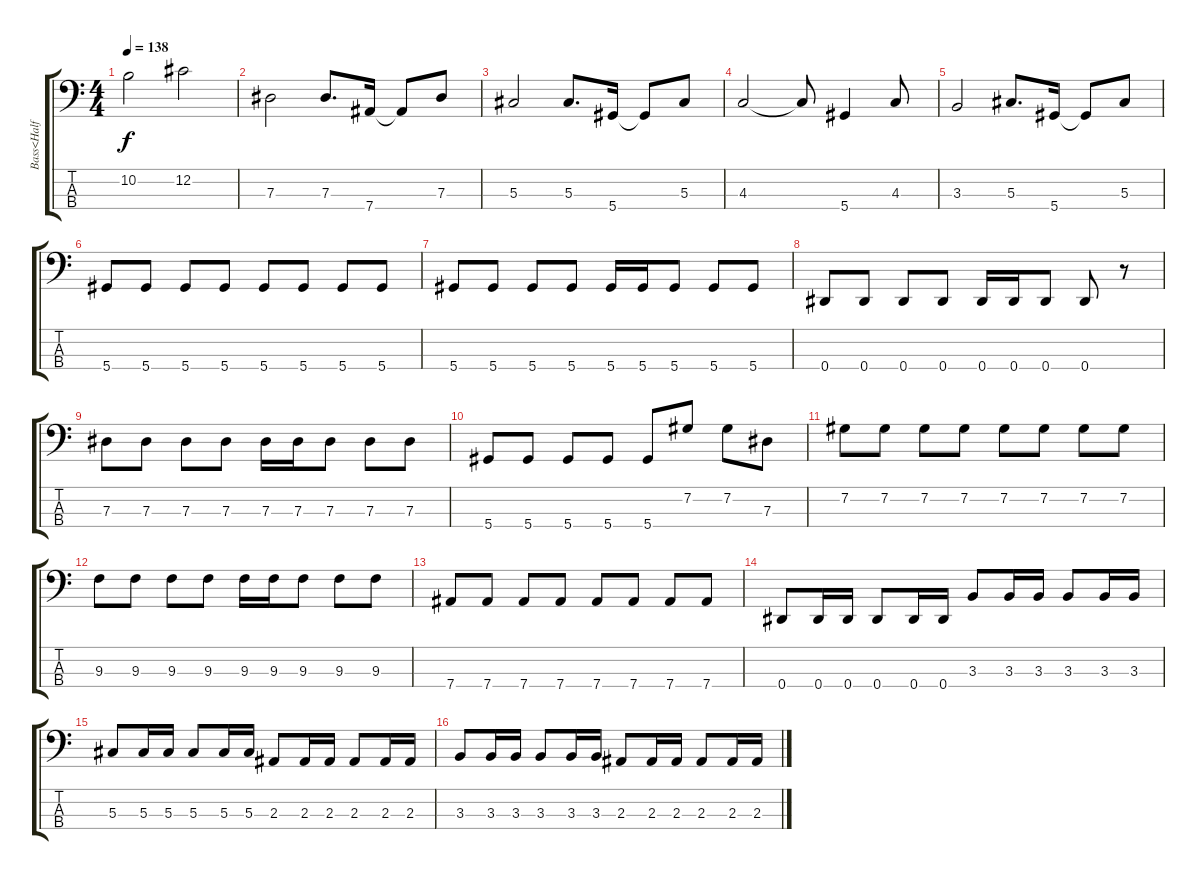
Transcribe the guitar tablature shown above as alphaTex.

\track ("Bass<Half Down>" "Bass<Half ") {instrument electricbasspick}
\staff {score tabs}
\tuning (Gb2 Db2 Ab1 Eb1) {hide}
\ts (4 4)
\tempo 138
\clef f4
\ks c
10.2.2{dy f} 12.2.2 |
7.3.2 7.3.8{d} 7.4.16 7.4{t}.8 7.3.8 |
5.3.2 5.3.8{d} 5.4.16 5.4{t}.8 5.3.8 |
4.3.2 4.3{t}.8 5.4.4 4.3.8 |
3.3.2 5.3.8{d} 5.4.16 5.4{t}.8 5.3.8 |
5.4.8 5.4.8 5.4.8 5.4.8 5.4.8 5.4.8 5.4.8 5.4.8 |
5.4.8 5.4.8 5.4.8 5.4.8 5.4.16 5.4.16 5.4.8 5.4.8 5.4.8 |
0.4.8 0.4.8 0.4.8 0.4.8 0.4.16 0.4.16 0.4.8 0.4.8 r.8 |
7.3.8 7.3.8 7.3.8 7.3.8 7.3.16 7.3.16 7.3.8 7.3.8 7.3.8 |
5.4.8 5.4.8 5.4.8 5.4.8 5.4.8 7.2.8 7.2.8 7.3.8 |
7.2.8 7.2.8 7.2.8 7.2.8 7.2.8 7.2.8 7.2.8 7.2.8 |
9.3.8 9.3.8 9.3.8 9.3.8 9.3.16 9.3.16 9.3.8 9.3.8 9.3.8 |
7.4.8 7.4.8 7.4.8 7.4.8 7.4.8 7.4.8 7.4.8 7.4.8 |
0.4.8 0.4.16 0.4.16 0.4.8 0.4.16 0.4.16 3.3.8 3.3.16 3.3.16 3.3.8 3.3.16 3.3.16 |
5.3.8 5.3.16 5.3.16 5.3.8 5.3.16 5.3.16 2.3.8 2.3.16 2.3.16 2.3.8 2.3.16 2.3.16 |
3.3.8 3.3.16 3.3.16 3.3.8 3.3.16 3.3.16 2.3.8 2.3.16 2.3.16 2.3.8 2.3.16 2.3.16
